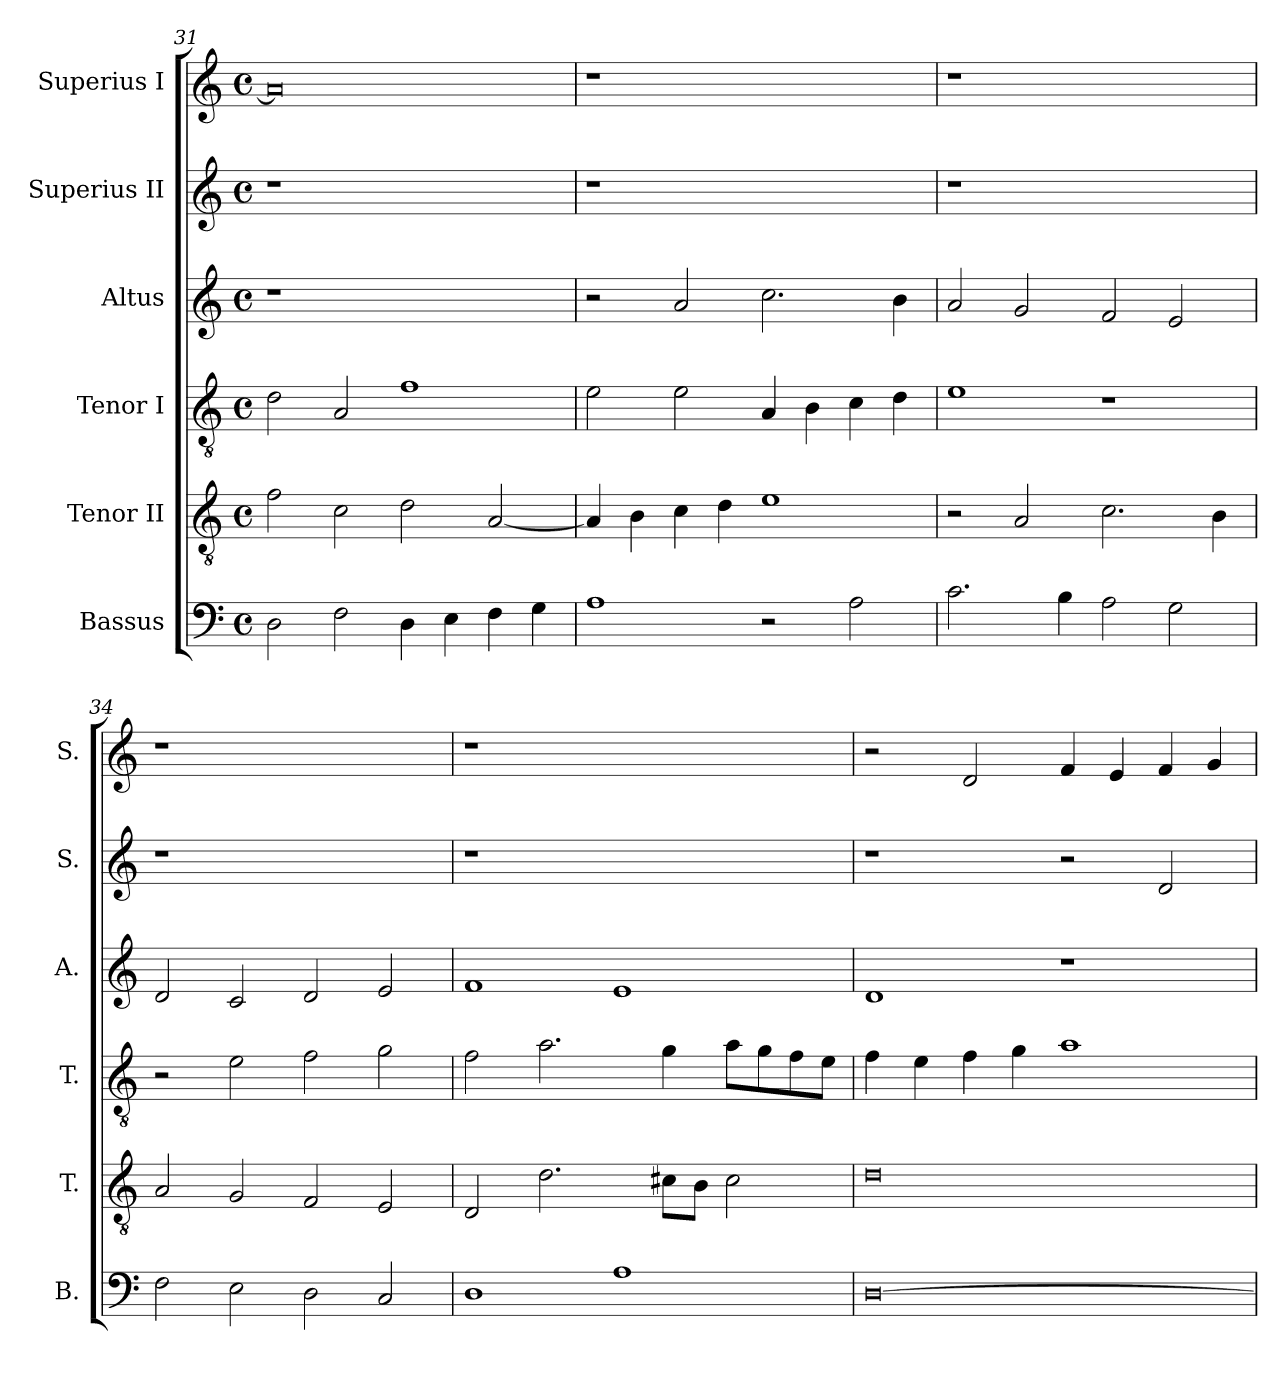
**kern	**kern	**kern	**kern	**kern	**kern
*part6	*part5	*part4	*part3	*part2	*part1
*staff6	*staff5	*staff4	*staff3	*staff2	*staff1
*I"Bassus	*I"Tenor II	*I"Tenor I	*I"Altus	*I"Superius II	*I"Superius I
*I'B.	*I'T.	*I'T.	*I'A.	*I'S.	*I'S.
*clefF4	*clefGv2	*clefGv2	*clefG2	*clefG2	*clefG2
*	*ITrd7c12	*ITrd7c12	*	*	*
*k[]	*k[]	*k[]	*k[]	*k[]	*k[]
*C:	*C:	*C:	*C:	*C:	*C:
*M4/4	*M4/4	*M4/4	*M4/4	*M4/4	*M4/4
*met(c)	*met(c)	*met(c)	*met(c)	*met(c)	*met(c)
=31	=31	=31	=31	=31	=31
!	!	!	!LO:N:vis=1	!LO:N:vis=1	!
2Di\	2Fi\	2Di\	1r	1r	0ai]
2Fi\	2Ci\	2AAi/	.	.	.
4Di\	2Di\	1Fi	1ryy	1ryy	.
4Ei\	.	.	.	.	.
4Fi\	[<2AAi/	.	.	.	.
4Gi\	.	.	.	.	.
=32	=32	=32	=32	=32	=32
!	!	!	!	!LO:N:vis=1	!LO:N:vis=1
1Ai	4AAi/]	2Ei\	2r	1r	1r
.	4BBi\	.	.	.	.
.	4Ci\	2Ei\	2ai/	.	.
.	4Di\	.	.	.	.
2r	1Ei	4AAi/	2.cci\	1ryy	1ryy
.	.	4BBi\	.	.	.
2Ai\	.	4Ci\	.	.	.
.	.	4Di\	4bi\	.	.
=33	=33	=33	=33	=33	=33
!	!	!	!	!LO:N:vis=1	!LO:N:vis=1
2.ci\	2r	1Ei	2ai/	1r	1r
.	2AAi/	.	2gi/	.	.
4Bi\	.	.	.	.	.
2Ai\	2.Ci\	1r	2fi/	1ryy	1ryy
2Gi\	.	.	2ei/	.	.
.	4BBi\	.	.	.	.
!!LO:LB:g=z
=34	=34	=34	=34	=34	=34
!	!	!	!	!LO:N:vis=1	!LO:N:vis=1
2Fi\	2AAi/	2r	2di/	1r	1r
2Ei\	2GGi/	2Ei\	2ci/	.	.
2Di\	2FFi/	2Fi\	2di/	1ryy	1ryy
2Ci/	2EEi/	2Gi\	2ei/	.	.
=35	=35	=35	=35	=35	=35
!	!	!	!	!LO:N:vis=1	!LO:N:vis=1
1Di	2DDi/	2Fi\	1fi	1r	1r
.	2.Di\	2.Ai\	.	.	.
1Ai	.	.	1ei	1ryy	1ryy
.	8C#Xi\L	4Gi\	.	.	.
.	8BBi\J	.	.	.	.
.	2C#i\	8Ai\L	.	.	.
.	.	8Gi\	.	.	.
.	.	8Fi\	.	.	.
.	.	8Ei\J	.	.	.
=36	=36	=36	=36	=36	=36
[>0Di	0Di	4Fi\	1di	1r	2r
.	.	4Ei\	.	.	.
.	.	4Fi\	.	.	2di/
.	.	4Gi\	.	.	.
.	.	1Ai	1r	2r	4fi/
.	.	.	.	.	4ei/
.	.	.	.	2di/	4fi/
.	.	.	.	.	4gi/
=	=	=	=	=	=
*-	*-	*-	*-	*-	*-
